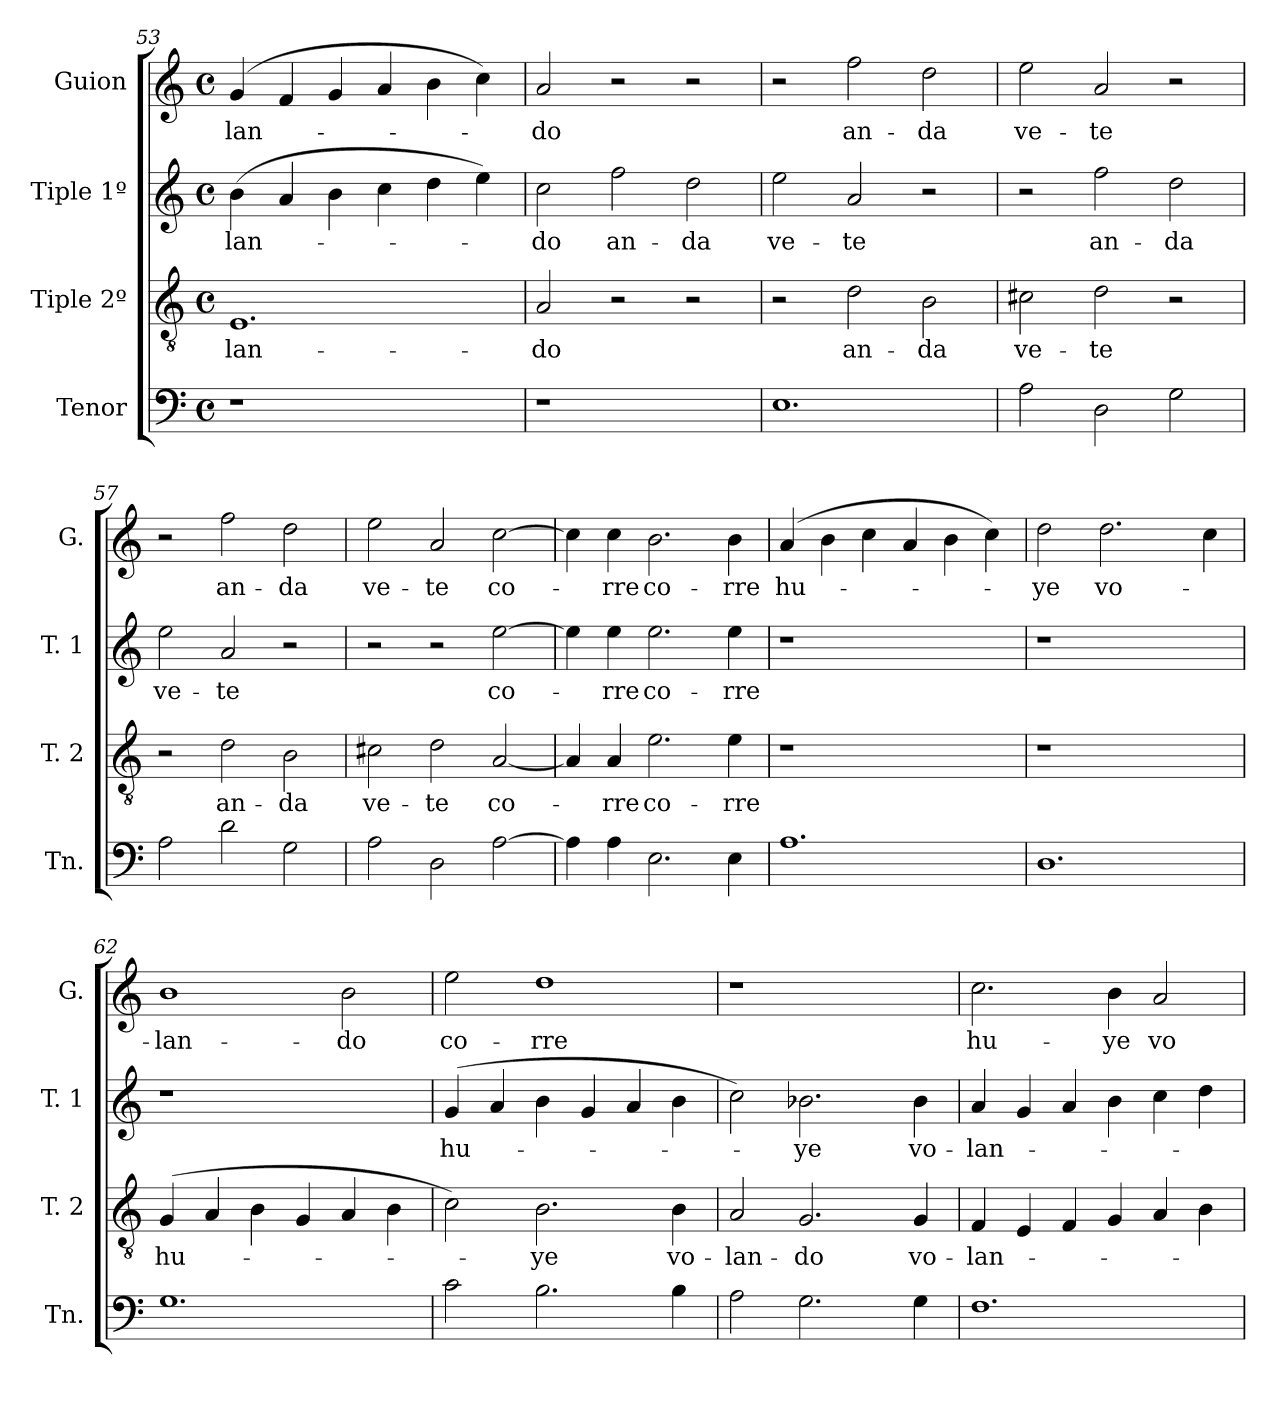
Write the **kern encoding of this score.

**kern	**kern	**text	**kern	**text	**kern	**text
*part4	*part3	*part3	*part2	*part2	*part1	*part1
*staff4	*staff3	*staff3	*staff2	*staff2	*staff1	*staff1
*I"Tenor	*I"Tiple 2º	*	*I"Tiple 1º	*	*I"Guion	*
*I'Tn.	*I'T. 2	*	*I'T. 1	*	*I'G.	*
*clefF4	*clefGv2	*	*clefG2	*	*clefG2	*
*M4/4	*M4/4	*	*M4/4	*	*M4/4	*
*met(c)	*met(c)	*	*met(c)	*	*met(c)	*
=53	=53	=53	=53	=53	=53	=53
1r	1.E	-lan-	(4b	-lan-	(4g	-lan-
.	.	.	4a	.	4f	.
.	.	.	4b	.	4g	.
.	.	.	4cc	.	4a	.
2ryy	.	.	4dd	.	4b	.
.	.	.	4ee)	.	4cc)	.
=54	=54	=54	=54	=54	=54	=54
1r	2A	-do	2cc	-do	2a	-do
.	2r	.	2ff	an-	2r	.
2ryy	2r	.	2dd	-da	2r	.
=55	=55	=55	=55	=55	=55	=55
1.E	2r	.	2ee	ve-	2r	.
.	2d	an-	2a	-te	2ff	an-
.	2B	-da	2r	.	2dd	-da
=56	=56	=56	=56	=56	=56	=56
2A	2c#X	ve-	2r	.	2ee	ve-
2D	2d	-te	2ff	an-	2a	-te
2G	2r	.	2dd	-da	2r	.
=57	=57	=57	=57	=57	=57	=57
2A	2r	.	2ee	ve-	2r	.
2d	2d	an-	2a	-te	2ff	an-
2G	2B	-da	2r	.	2dd	-da
=58	=58	=58	=58	=58	=58	=58
2A	2c#X	ve-	2r	.	2ee	ve-
2D	2d	-te	2r	.	2a	-te
[2A	[2A	co-	[2ee	co-	[2cc	co-
=59	=59	=59	=59	=59	=59	=59
4A]	4A]	.	4ee]	.	4cc]	.
4A	4A	-rre	4ee	-rre	4cc	-rre
2.E	2.e	co-	2.ee	co-	2.b	co-
4E	4e	-rre	4ee	-rre	4b	-rre
=60	=60	=60	=60	=60	=60	=60
1.A	1r	.	1r	.	(4a	hu-
.	.	.	.	.	4b	.
.	.	.	.	.	4cc	.
.	.	.	.	.	4a	.
.	2ryy	.	2ryy	.	4b	.
.	.	.	.	.	4cc)	.
=61	=61	=61	=61	=61	=61	=61
1.D	1r	.	1r	.	2dd	-ye
.	.	.	.	.	2.dd	vo-
.	2ryy	.	2ryy	.	.	.
.	.	.	.	.	4cc	.
=62	=62	=62	=62	=62	=62	=62
1.G	(4G	hu-	1r	.	1b	-lan-
.	4A	.	.	.	.	.
.	4B	.	.	.	.	.
.	4G	.	.	.	.	.
.	4A	.	2ryy	.	2b	-do
.	4B	.	.	.	.	.
=63	=63	=63	=63	=63	=63	=63
2c	2c)	.	(4g	hu-	2ee	co-
.	.	.	4a	.	.	.
2.B	2.B	-ye	4b	.	1dd	-rre
.	.	.	4g	.	.	.
.	.	.	4a	.	.	.
4B	4B	vo-	4b	.	.	.
=64	=64	=64	=64	=64	=64	=64
2A	2A	-lan-	2cc)	.	1r	.
2.G	2.G	-do	2.b-X	-ye	.	.
.	.	.	.	.	2ryy	.
4G	4G	vo-	4b-	vo-	.	.
=65	=65	=65	=65	=65	=65	=65
1.F	4F	-lan-	4a	-lan-	2.cc	hu-
.	4E	.	4g	.	.	.
.	4F	.	4a	.	.	.
.	4G	.	4b	.	4b	-ye
.	4A	.	4cc	.	2a	vo-
.	4B	.	4dd	.	.	.
=	=	=	=	=	=	=
*-	*-	*-	*-	*-	*-	*-
